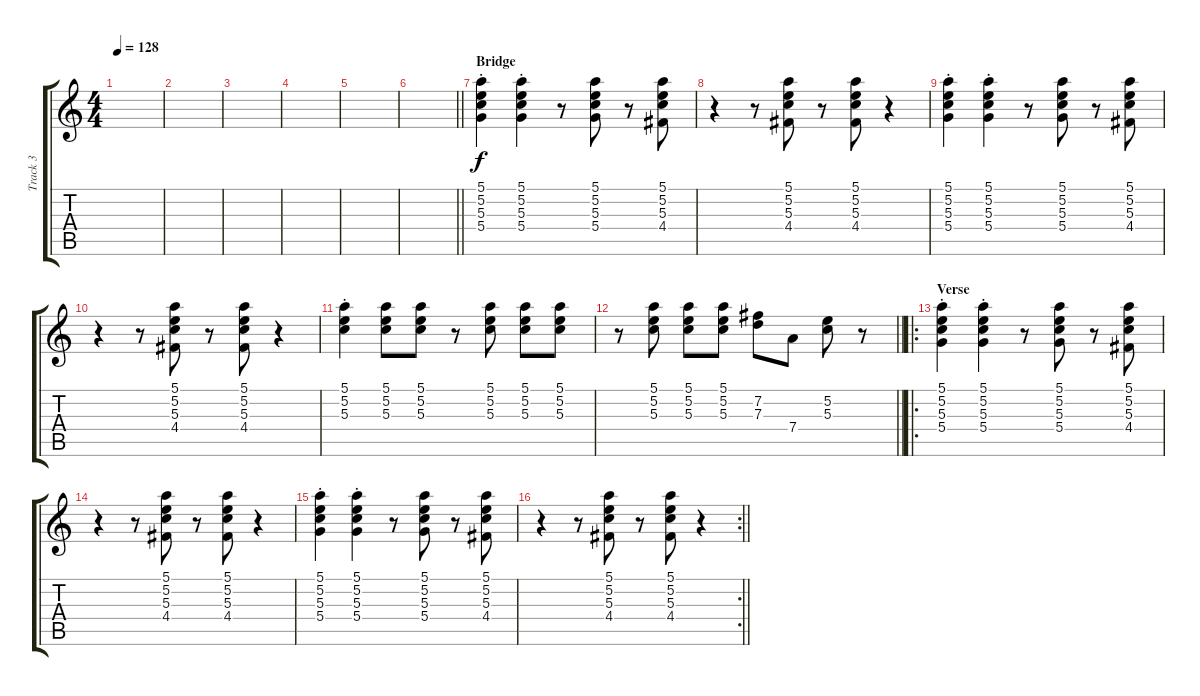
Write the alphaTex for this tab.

\track ("Track 3" "Track 3") {instrument acousticguitarsteel}
\staff {score tabs}
\tuning (E4 B3 G3 D3 A2 E2) {hide}
\ts (4 4)
\tempo 128
\clef g2
\ks c
|
|
|
|
|
\barLineRight lightlight
|
\section ("" "Bridge")
(5.1{st} 5.2{st} 5.3{st} 5.4{st}).4{dy f} (5.1{st} 5.2{st} 5.3{st} 5.4{st}).4 r.8 (5.1 5.2 5.3 5.4).8 r.8 (5.1 5.2 5.3 4.4).8 |
r.4 r.8 (5.1 5.2 5.3 4.4).8 r.8 (5.1 5.2 5.3 4.4).8 r.4 |
(5.1{st} 5.2{st} 5.3{st} 5.4{st}).4 (5.1{st} 5.2{st} 5.3{st} 5.4{st}).4 r.8 (5.1 5.2 5.3 5.4).8 r.8 (5.1 5.2 5.3 4.4).8 |
r.4 r.8 (5.1 5.2 5.3 4.4).8 r.8 (5.1 5.2 5.3 4.4).8 r.4 |
(5.1{st} 5.2{st} 5.3{st}).4 (5.1 5.2 5.3).8 (5.1 5.2 5.3).8 r.8 (5.1 5.2 5.3).8 (5.1 5.2 5.3).8 (5.1 5.2 5.3).8 |
\barLineRight lightlight
r.8 (5.1 5.2 5.3).8 (5.1 5.2 5.3).8 (5.1 5.2 5.3).8 (7.2 7.3).8 7.4.8 (5.2 5.3).8 r.8 |
\ro
\section ("" "Verse")
(5.1{st} 5.2{st} 5.3{st} 5.4{st}).4 (5.1{st} 5.2{st} 5.3{st} 5.4{st}).4 r.8 (5.1 5.2 5.3 5.4).8 r.8 (5.1 5.2 5.3 4.4).8 |
r.4 r.8 (5.1 5.2 5.3 4.4).8 r.8 (5.1 5.2 5.3 4.4).8 r.4 |
(5.1{st} 5.2{st} 5.3{st} 5.4{st}).4 (5.1{st} 5.2{st} 5.3{st} 5.4{st}).4 r.8 (5.1 5.2 5.3 5.4).8 r.8 (5.1 5.2 5.3 4.4).8 |
\rc 2
\barLineRight lightlight
r.4 r.8 (5.1 5.2 5.3 4.4).8 r.8 (5.1 5.2 5.3 4.4).8 r.4
